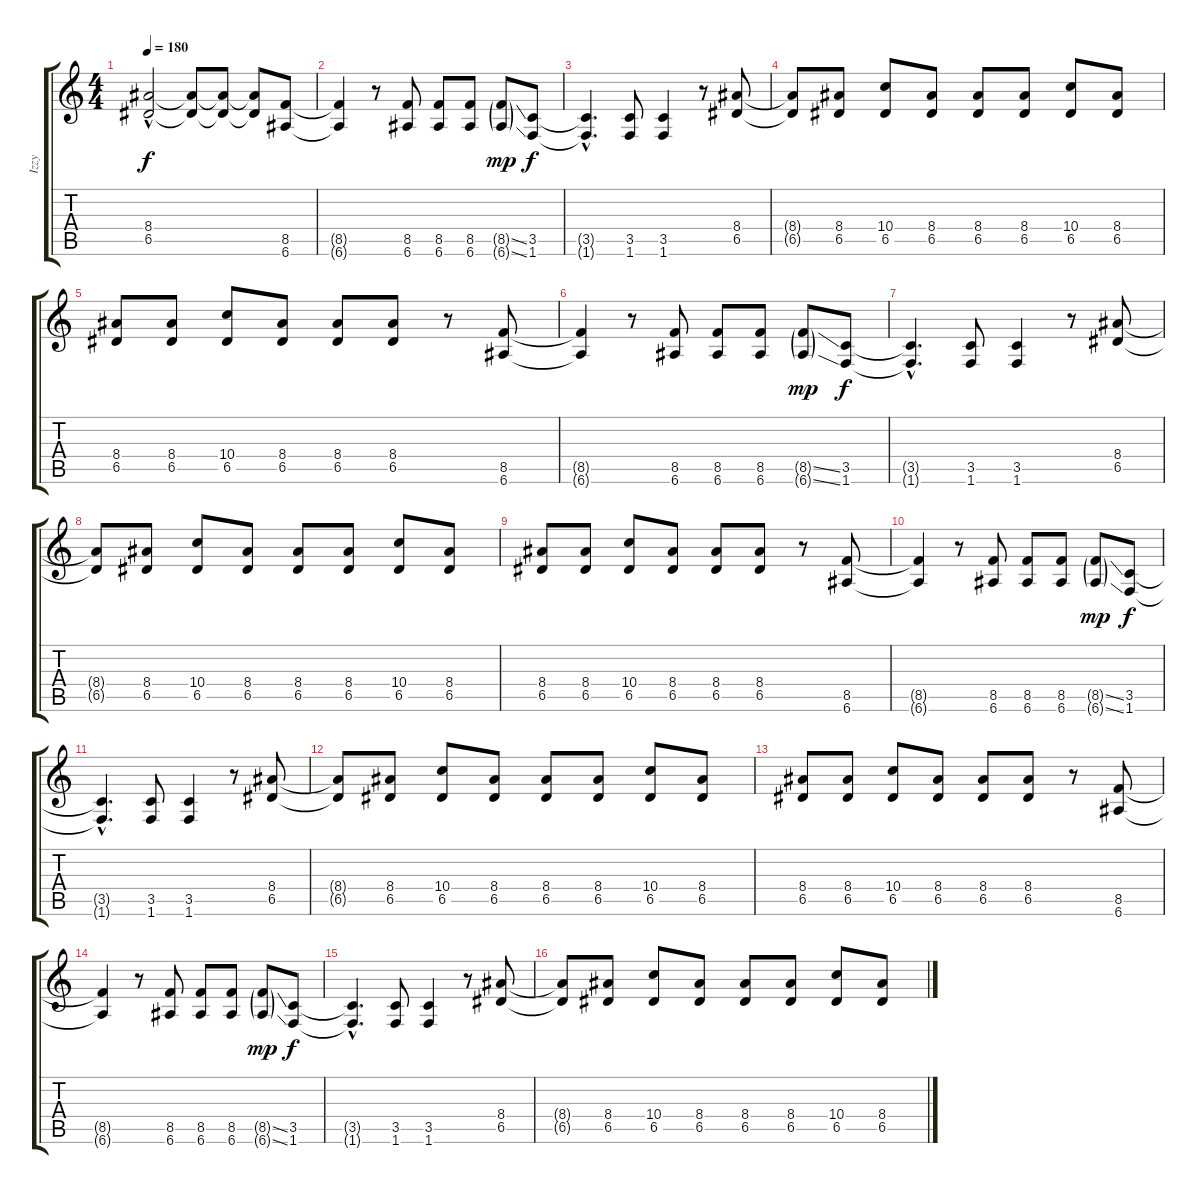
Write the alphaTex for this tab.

\track ("Izzy" "Izzy") {instrument distortionguitar}
\staff {score tabs}
\tuning (E4 B3 G3 D3 A2 E2) {hide}
\ts (4 4)
\tempo 180
\clef g2
\ks c
(8.4{hac t} 6.5{t}).2{dy f} (8.4{t} 6.5{t}).8 (8.4{t} 6.5{t}).8 (8.4{t} 6.5{t}).8 (8.5 6.6).8 |
(8.5{t} 6.6{t}).4 r.8 (8.5 6.6).8 (8.5 6.6).8 (8.5 6.6).8 (8.5{ss g} 6.6{ss g}).8{dy mp} (3.5 1.6).8{dy f} |
(3.5{hac t} 1.6{hac t}).4{d} (3.5 1.6).8 (3.5 1.6).4 r.8 (8.4 6.5).8 |
(8.4{t} 6.5{t}).8 (8.4 6.5).8 (10.4 6.5).8 (8.4 6.5).8 (8.4 6.5).8 (8.4 6.5).8 (10.4 6.5).8 (8.4 6.5).8 |
(8.4 6.5).8 (8.4 6.5).8 (10.4 6.5).8 (8.4 6.5).8 (8.4 6.5).8 (8.4 6.5).8 r.8 (8.5 6.6).8 |
(8.5{t} 6.6{t}).4 r.8 (8.5 6.6).8 (8.5 6.6).8 (8.5 6.6).8 (8.5{ss g} 6.6{ss g}).8{dy mp} (3.5 1.6).8{dy f} |
(3.5{hac t} 1.6{hac t}).4{d} (3.5 1.6).8 (3.5 1.6).4 r.8 (8.4 6.5).8 |
(8.4{t} 6.5{t}).8 (8.4 6.5).8 (10.4 6.5).8 (8.4 6.5).8 (8.4 6.5).8 (8.4 6.5).8 (10.4 6.5).8 (8.4 6.5).8 |
(8.4 6.5).8 (8.4 6.5).8 (10.4 6.5).8 (8.4 6.5).8 (8.4 6.5).8 (8.4 6.5).8 r.8 (8.5 6.6).8 |
(8.5{t} 6.6{t}).4 r.8 (8.5 6.6).8 (8.5 6.6).8 (8.5 6.6).8 (8.5{ss g} 6.6{ss g}).8{dy mp} (3.5 1.6).8{dy f} |
(3.5{hac t} 1.6{hac t}).4{d} (3.5 1.6).8 (3.5 1.6).4 r.8 (8.4 6.5).8 |
(8.4{t} 6.5{t}).8 (8.4 6.5).8 (10.4 6.5).8 (8.4 6.5).8 (8.4 6.5).8 (8.4 6.5).8 (10.4 6.5).8 (8.4 6.5).8 |
(8.4 6.5).8 (8.4 6.5).8 (10.4 6.5).8 (8.4 6.5).8 (8.4 6.5).8 (8.4 6.5).8 r.8 (8.5 6.6).8 |
(8.5{t} 6.6{t}).4 r.8 (8.5 6.6).8 (8.5 6.6).8 (8.5 6.6).8 (8.5{ss g} 6.6{ss g}).8{dy mp} (3.5 1.6).8{dy f} |
(3.5{hac t} 1.6{hac t}).4{d} (3.5 1.6).8 (3.5 1.6).4 r.8 (8.4 6.5).8 |
(8.4{t} 6.5{t}).8 (8.4 6.5).8 (10.4 6.5).8 (8.4 6.5).8 (8.4 6.5).8 (8.4 6.5).8 (10.4 6.5).8 (8.4 6.5).8
